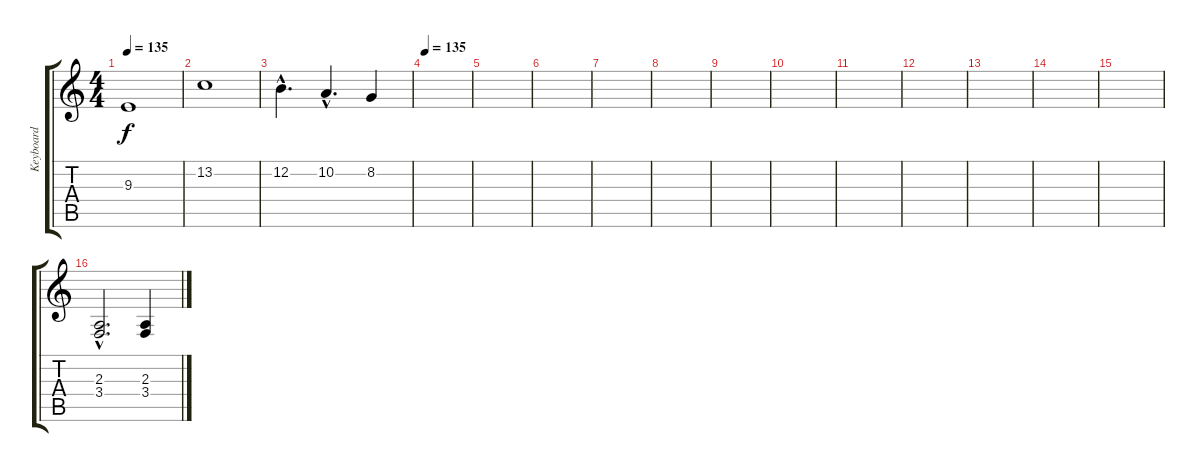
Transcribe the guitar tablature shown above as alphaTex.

\track ("Keyboard" "Keyboard") {instrument brasssection}
\staff {score tabs}
\tuning (E4 B3 G3 D3 A2 E2) {hide}
\ts (4 4)
\tempo 135
\clef g2
\ks c
9.3.1{dy f} |
13.2.1 |
12.2{hac}.4{d} 10.2{hac}.4{d} 8.2.4 |
\tempo 135
|
|
|
|
|
|
|
|
|
|
|
|
(2.3{hac} 3.4{hac}).2{d volume 13 instrument synthstrings1} (2.3 3.4).4
